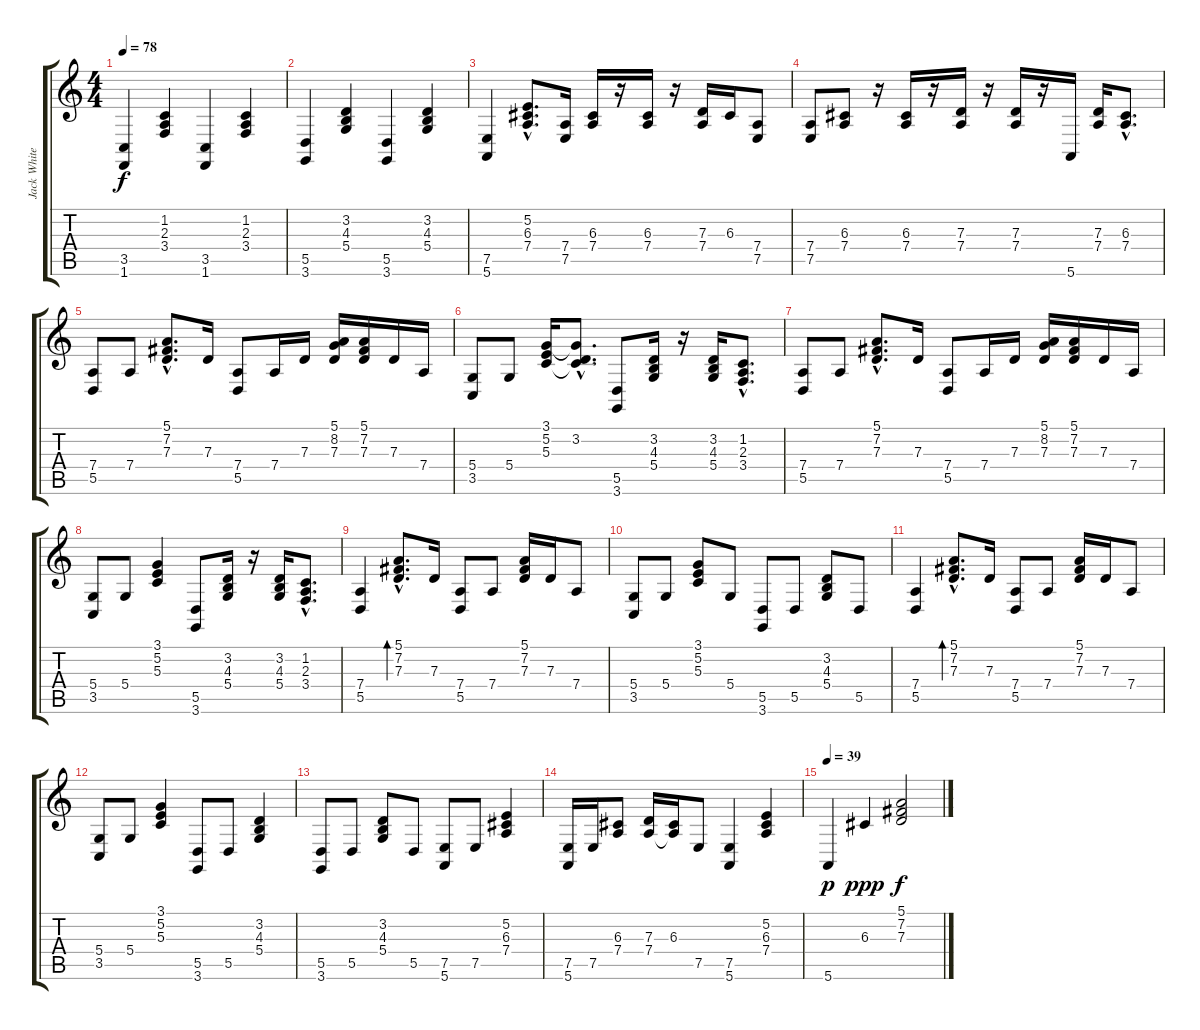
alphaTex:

\track ("Jack White - Piano" "Jack White") {instrument acousticgrandpiano}
\staff {score tabs}
\tuning (E4 B3 G3 D3 A2 E2) {hide}
\ts (4 4)
\tempo 78
\clef g2
\ks c
(3.5 1.6).4{dy f} (1.2 2.3 3.4).4 (3.5 1.6).4 (1.2 2.3 3.4).4 |
(5.5 3.6).4 (3.2 4.3 5.4).4 (5.5 3.6).4 (3.2 4.3 5.4).4 |
(7.5 5.6).4 (5.2{hac} 6.3{hac} 7.4{hac}).8{d} (7.4 7.5).16 (6.3 7.4).16 r.16 (6.3 7.4).16 r.16 (7.3 7.4).16 6.3.16 (7.4 7.5).8 |
(7.4 7.5).8 (6.3 7.4).8 r.16 (6.3 7.4).16 r.16 (7.3 7.4).16 r.16 (7.3 7.4).16 r.16 5.6.16 (7.3 7.4).16 (6.3{hac} 7.4{hac}).8{d} |
(7.4 5.5).8 7.4.8 (5.1{hac} 7.2{hac} 7.3{hac}).8{d} 7.3.16 (7.4 5.5).8 7.4.16 7.3.16 (5.1 8.2 7.3).16 (5.1 7.2 7.3).16 7.3.16 7.4.16 |
(5.4 3.5).8 5.4.8 (3.1 5.2 5.3).16 (3.1{hac t} 3.2{hac} 5.3{hac t}).8{d} (5.5 3.6).8 (3.2 4.3 5.4).16 r.16 (3.2 4.3 5.4).16 (1.2{hac} 2.3{hac} 3.4{hac}).8{d} |
(7.4 5.5).8 7.4.8 (5.1{hac} 7.2{hac} 7.3{hac}).8{d} 7.3.16 (7.4 5.5).8 7.4.16 7.3.16 (5.1 8.2 7.3).16 (5.1 7.2 7.3).16 7.3.16 7.4.16 |
(5.4 3.5).8 5.4.8 (3.1 5.2 5.3).4 (5.5 3.6).8 (3.2 4.3 5.4).16 r.16 (3.2 4.3 5.4).16 (1.2{hac} 2.3{hac} 3.4{hac}).8{d} |
(7.4 5.5).4 (5.1{hac} 7.2{hac} 7.3{hac}).8{d bd 60} 7.3.16 (7.4 5.5).8 7.4.8 (5.1 7.2 7.3).16 7.3.16 7.4.8 |
(5.4 3.5).8 5.4.8 (3.1 5.2 5.3).8 5.4.8 (5.5 3.6).8 5.5.8 (3.2 4.3 5.4).8 5.5.8 |
(7.4 5.5).4 (5.1{hac} 7.2{hac} 7.3{hac}).8{d bd 60} 7.3.16 (7.4 5.5).8 7.4.8 (5.1 7.2 7.3).16 7.3.16 7.4.8 |
(5.4 3.5).8 5.4.8 (3.1 5.2 5.3).4 (5.5 3.6).8 5.5.8 (3.2 4.3 5.4).4 |
(5.5 3.6).8 5.5.8 (3.2 4.3 5.4).8 5.5.8 (7.5 5.6).8 7.5.8 (5.2 6.3 7.4).4 |
(7.5 5.6).16 7.5.16 (6.3 7.4).8 (7.3 7.4).16 (6.3 7.4{t}).16 7.5.8 (7.5 5.6).4 (5.2 6.3 7.4).4 |
\tempo 39
5.6.4{dy p} 6.3.4{dy ppp} (5.1 7.2 7.3).2{dy f}
